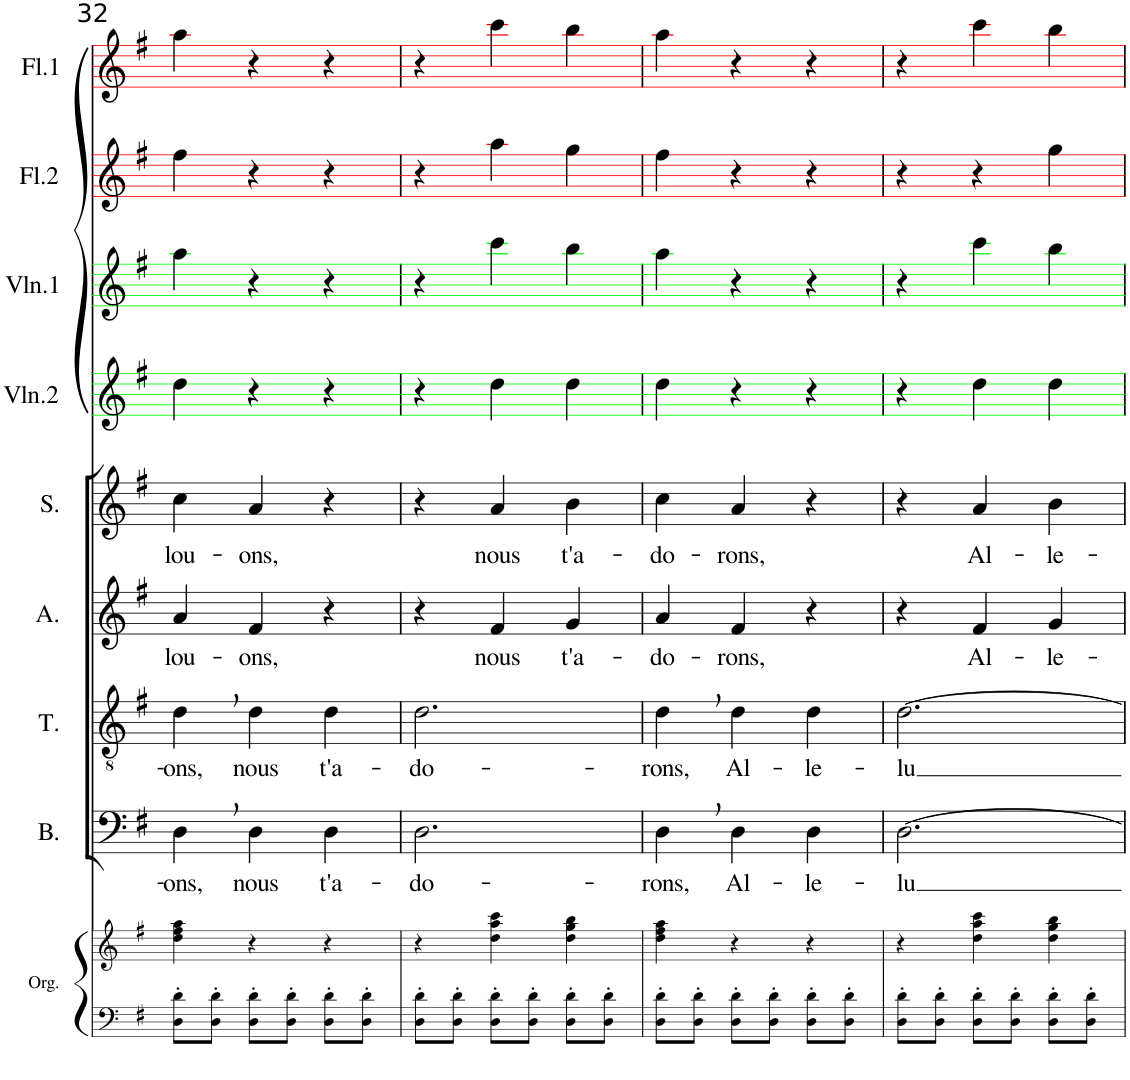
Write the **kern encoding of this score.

**kern	**kern	**kern	**text	**kern	**text	**kern	**text	**kern	**text	**kern	**kern	**kern	**kern
*part9	*part9	*part8	*part8	*part7	*part7	*part6	*part6	*part5	*part5	*part4	*part3	*part2	*part1
*staff10	*staff9	*staff8	*staff8	*staff7	*staff7	*staff6	*staff6	*staff5	*staff5	*staff4	*staff3	*staff2	*staff1
*I"Orgue	*	*I"Bass	*	*I"Ténor	*	*I"Alto	*	*I"Soprano	*	*I"Violon 2	*I"Violon 1	*I"Flûte 2	*I"Flûte 1
*I'Org.	*	*I'B.	*	*I'T.	*	*I'A.	*	*I'S.	*	*I'Vln.2	*I'Vln.1	*I'Fl.2	*I'Fl.1
!!LO:PB:g=z
*clefF4	*clefG2	*clefF4	*	*clefGv2	*	*clefG2	*	*clefG2	*	*clefG2	*clefG2	*clefG2	*clefG2
*k[f#]	*k[f#]	*k[f#]	*	*k[f#]	*	*k[f#]	*	*k[f#]	*	*k[f#]	*k[f#]	*k[f#]	*k[f#]
*M3/4	*M3/4	*M3/4	*	*M3/4	*	*M3/4	*	*M3/4	*	*M3/4	*M3/4	*M3/4	*M3/4
=32	=32	=32	=32	=32	=32	=32	=32	=32	=32	=32	=32	=32	=32
!	!	!	!LO:LY:b	!	!LO:LY:b	!	!LO:LY:b	!	!LO:LY:b	!	!	!	!
8D\' 8d\'L	4dd\ 4ff#\ 4aa\	4D,\	-ons,	4d,\	-ons,	4a/	lou-	4cc\	lou-	4dd\	4aa\	4ff#\	4aa\
8D\' 8d\'J	.	.	.	.	.	.	.	.	.	.	.	.	.
!	!	!	!LO:LY:b	!	!LO:LY:b	!	!LO:LY:b	!	!LO:LY:b	!	!	!	!
8D\' 8d\'L	4r	4D\	nous	4d\	nous	4f#/	-ons,	4a/	-ons,	4r	4r	4r	4r
8D\' 8d\'J	.	.	.	.	.	.	.	.	.	.	.	.	.
!	!	!	!LO:LY:b	!	!LO:LY:b	!	!	!	!	!	!	!	!
8D\' 8d\'L	4r	4D\	t'a-	4d\	t'a-	4r	.	4r	.	4r	4r	4r	4r
8D\' 8d\'J	.	.	.	.	.	.	.	.	.	.	.	.	.
=33	=33	=33	=33	=33	=33	=33	=33	=33	=33	=33	=33	=33	=33
!	!	!	!LO:LY:b	!	!LO:LY:b	!	!	!	!	!	!	!	!
8D\' 8d\'L	4r	2.D\	-do-	2.d\	-do-	4r	.	4r	.	4r	4r	4r	4r
8D\' 8d\'J	.	.	.	.	.	.	.	.	.	.	.	.	.
!	!	!	!	!	!	!	!LO:LY:b	!	!LO:LY:b	!	!	!	!
8D\' 8d\'L	4dd\ 4aa\ 4ccc\	.	.	.	.	4f#/	nous	4a/	nous	4dd\	4ccc\	4aa\	4ccc\
8D\' 8d\'J	.	.	.	.	.	.	.	.	.	.	.	.	.
!	!	!	!	!	!	!	!LO:LY:b	!	!LO:LY:b	!	!	!	!
8D\' 8d\'L	4dd\ 4gg\ 4bb\	.	.	.	.	4g/	t'a-	4b\	t'a-	4dd\	4bb\	4gg\	4bb\
8D\' 8d\'J	.	.	.	.	.	.	.	.	.	.	.	.	.
=34	=34	=34	=34	=34	=34	=34	=34	=34	=34	=34	=34	=34	=34
!	!	!	!LO:LY:b	!	!LO:LY:b	!	!LO:LY:b	!	!LO:LY:b	!	!	!	!
8D\' 8d\'L	4dd\ 4ff#\ 4aa\	4D,\	-rons,	4d,\	-rons,	4a/	-do-	4cc\	-do-	4dd\	4aa\	4ff#\	4aa\
8D\' 8d\'J	.	.	.	.	.	.	.	.	.	.	.	.	.
!	!	!	!LO:LY:b	!	!LO:LY:b	!	!LO:LY:b	!	!LO:LY:b	!	!	!	!
8D\' 8d\'L	4r	4D\	Al-	4d\	Al-	4f#/	-rons,	4a/	-rons,	4r	4r	4r	4r
8D\' 8d\'J	.	.	.	.	.	.	.	.	.	.	.	.	.
!	!	!	!LO:LY:b	!	!LO:LY:b	!	!	!	!	!	!	!	!
8D\' 8d\'L	4r	4D\	-le-	4d\	-le-	4r	.	4r	.	4r	4r	4r	4r
8D\' 8d\'J	.	.	.	.	.	.	.	.	.	.	.	.	.
=35	=35	=35	=35	=35	=35	=35	=35	=35	=35	=35	=35	=35	=35
!	!	!	!LO:LY:b	!	!LO:LY:b	!	!	!	!	!	!	!	!
8D\' 8d\'L	4r	[2.D\	-lu	[2.d\	-lu	4r	.	4r	.	4r	4r	4r	4r
8D\' 8d\'J	.	.	.	.	.	.	.	.	.	.	.	.	.
!	!	!	!	!	!	!	!LO:LY:b	!	!LO:LY:b	!	!	!	!
8D\' 8d\'L	4dd\ 4aa\ 4ccc\	.	.	.	.	4f#/	Al-	4a/	Al-	4dd\	4ccc\	4r	4ccc\
8D\' 8d\'J	.	.	.	.	.	.	.	.	.	.	.	.	.
!	!	!	!	!	!	!	!LO:LY:b	!	!LO:LY:b	!	!	!	!
8D\' 8d\'L	4dd\ 4gg\ 4bb\	.	.	.	.	4g/	-le-	4b\	-le-	4dd\	4bb\	4gg\	4bb\
8D\' 8d\'J	.	.	.	.	.	.	.	.	.	.	.	.	.
=	=	=	=	=	=	=	=	=	=	=	=	=	=
*-	*-	*-	*-	*-	*-	*-	*-	*-	*-	*-	*-	*-	*-
